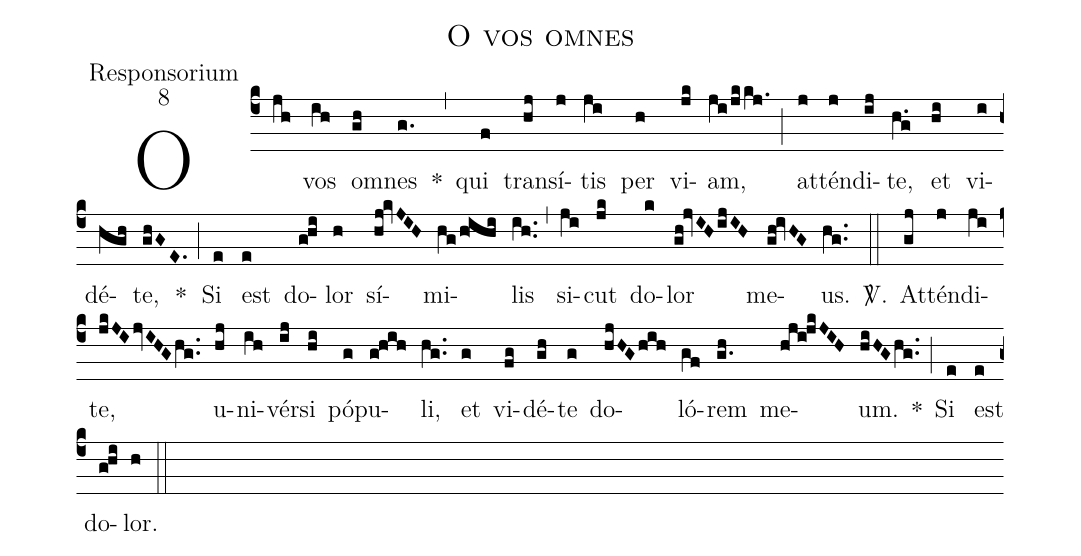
name:O vos omnes;
office-part:Responsorium;
mode:8;
%%
(c4)
O(jh) vos(ih) om(gh)nes(g.) *(,) qui(f) tran(hj)sí(j)tis(ji) per(h) vi(jk)am,(ji/jk/kj.) (;) at(j)tén(j)di(ij)te,(h.g) et(hi) vi(i)dé(hgh)te,(ghGE.) *(;) Si(e) est(e) do(g!hi)lor(h) sí(hj!kvJIH)mi(hg/h!ihi)lis(ih..) (,) si(ji)cut(jk) do(k)lor(gh!jvIHijIH) me(gh!ivHG)us.(hg..) <sp>V/</sp>.(::) At(gj)tén(j)di(ji)te,(jkJIjvIHGhg..) u-(hj)ni(ih)vér(ij)si(hi) pó(g)pu(g!hih)li,(hg..) et(g) vi(fg)dé(gh)te(g) do(hjHGhih)ló(gf)rem(g.h) me(hji!jkJIH)um.(hiHGhg..) *(;) Si(e) est(e) do(g!hi)lor.(h) (::)
